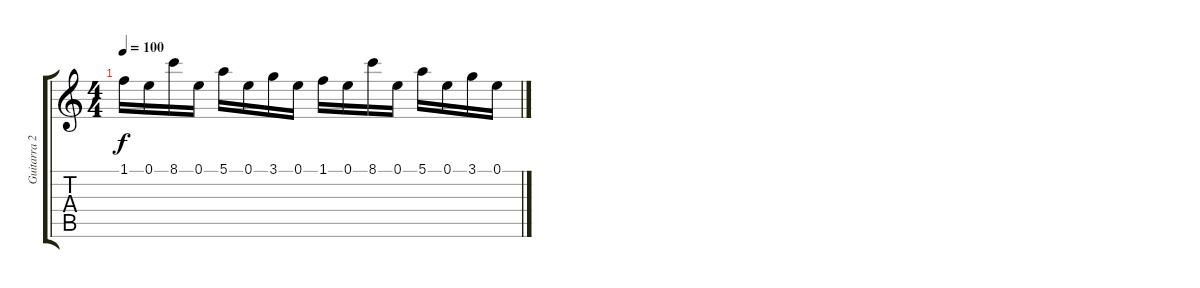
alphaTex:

\track ("Guitarra 2" "Guitarra 2") {instrument overdrivenguitar}
\staff {score tabs}
\tuning (E4 B3 G3 D3 A2 E2) {hide}
\ts (4 4)
\tempo 100
\clef g2
\ks c
1.1.16{dy f} 0.1.16 8.1.16 0.1.16 5.1.16 0.1.16 3.1.16 0.1.16 1.1.16 0.1.16 8.1.16 0.1.16 5.1.16 0.1.16 3.1.16 0.1.16
